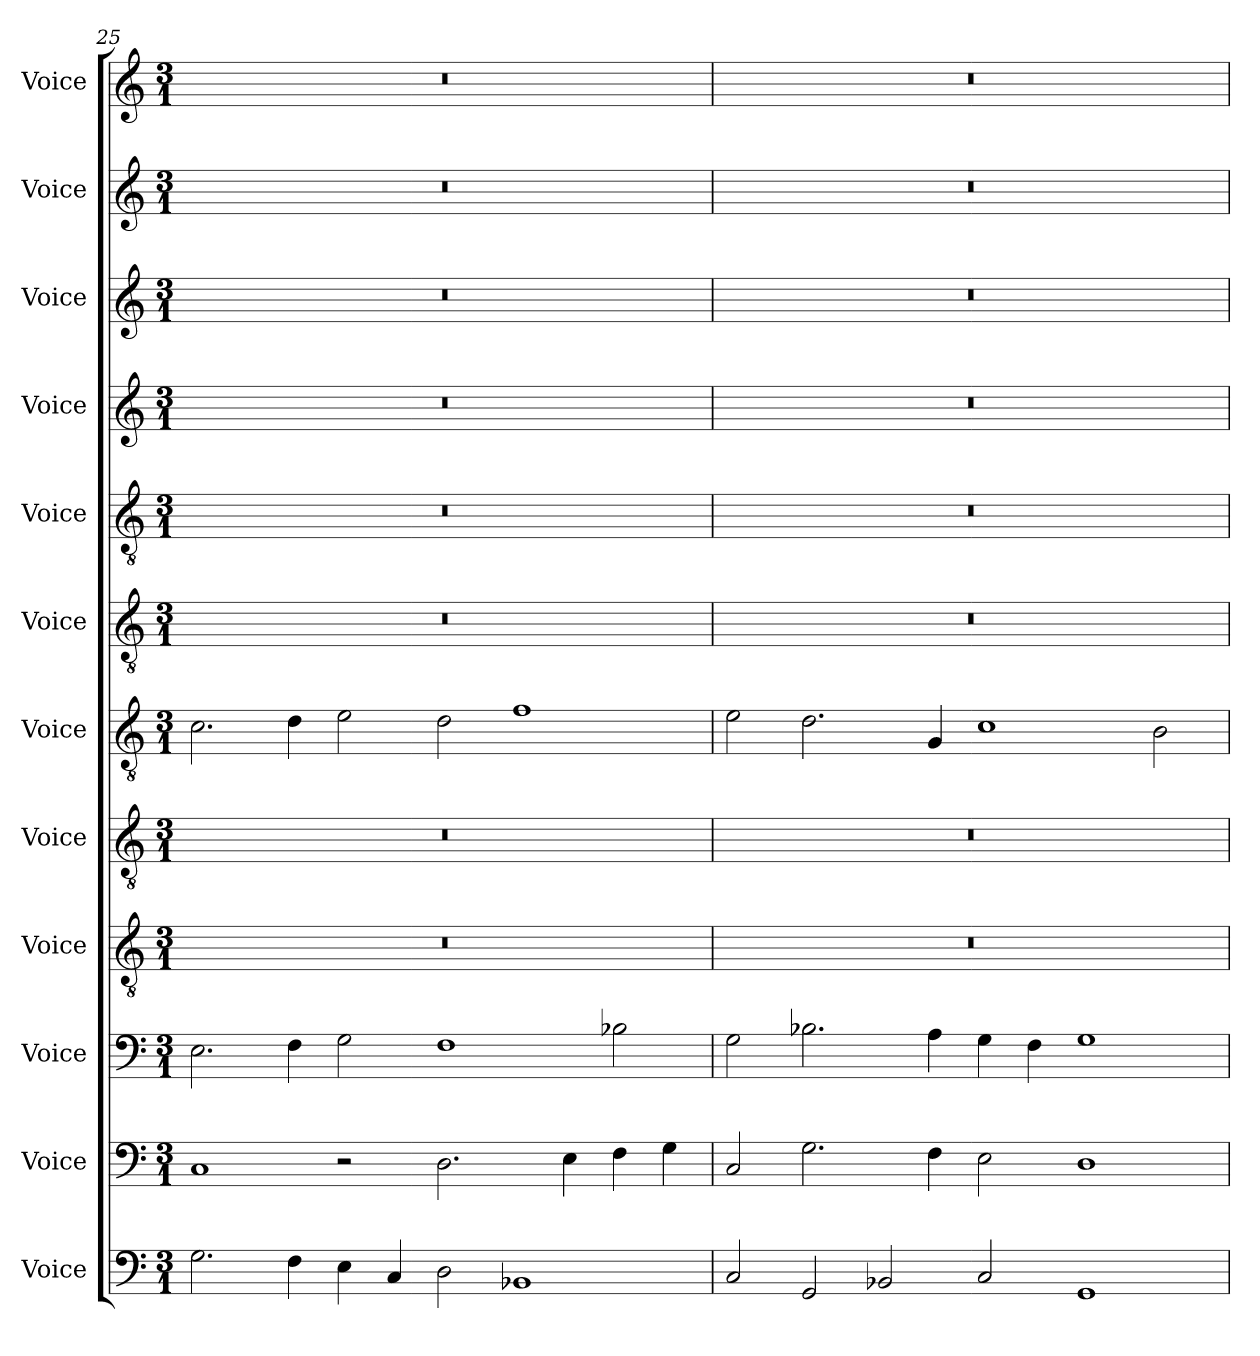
**kern	**kern	**kern	**kern	**kern	**kern	**kern	**kern	**kern	**kern	**kern	**kern
*part12	*part11	*part10	*part9	*part8	*part7	*part6	*part5	*part4	*part3	*part2	*part1
*staff12	*staff11	*staff10	*staff9	*staff8	*staff7	*staff6	*staff5	*staff4	*staff3	*staff2	*staff1
*I"Voice	*I"Voice	*I"Voice	*I"Voice	*I"Voice	*I"Voice	*I"Voice	*I"Voice	*I"Voice	*I"Voice	*I"Voice	*I"Voice
*I'V	*I'V	*I'V	*I'V	*I'V	*I'V	*I'V	*I'V	*I'V	*I'V	*I'V	*I'V
!!LO:PB:g=z
*clefF4	*clefF4	*clefF4	*clefGv2	*clefGv2	*clefGv2	*clefGv2	*clefGv2	*clefG2	*clefG2	*clefG2	*clefG2
*k[]	*k[]	*k[]	*k[]	*k[]	*k[]	*k[]	*k[]	*k[]	*k[]	*k[]	*k[]
*M3/1	*M3/1	*M3/1	*M3/1	*M3/1	*M3/1	*M3/1	*M3/1	*M3/1	*M3/1	*M3/1	*M3/1
=25	=25	=25	=25	=25	=25	=25	=25	=25	=25	=25	=25
2.G\	1C	2.E\	0.r	0.r	2.c\	0.r	0.r	0.r	0.r	0.r	0.r
4F\	.	4F\	.	.	4d\	.	.	.	.	.	.
4E\	2r	2G\	.	.	2e\	.	.	.	.	.	.
4C/	.	.	.	.	.	.	.	.	.	.	.
2D\	2.D\	1F	.	.	2d\	.	.	.	.	.	.
1BB-X	.	.	.	.	1f	.	.	.	.	.	.
.	4E\	.	.	.	.	.	.	.	.	.	.
.	4F\	2B-X\	.	.	.	.	.	.	.	.	.
.	4G\	.	.	.	.	.	.	.	.	.	.
=26	=26	=26	=26	=26	=26	=26	=26	=26	=26	=26	=26
2C/	2C/	2G\	0.r	0.r	2e\	0.r	0.r	0.r	0.r	0.r	0.r
2GG/	2.G\	2.B-X\	.	.	2.d\	.	.	.	.	.	.
2BB-X/	.	.	.	.	.	.	.	.	.	.	.
.	4F\	4A\	.	.	4G/	.	.	.	.	.	.
2C/	2E\	4G\	.	.	1c	.	.	.	.	.	.
.	.	4F\	.	.	.	.	.	.	.	.	.
1GG	1D	1G	.	.	.	.	.	.	.	.	.
.	.	.	.	.	2B\	.	.	.	.	.	.
=	=	=	=	=	=	=	=	=	=	=	=
*-	*-	*-	*-	*-	*-	*-	*-	*-	*-	*-	*-
